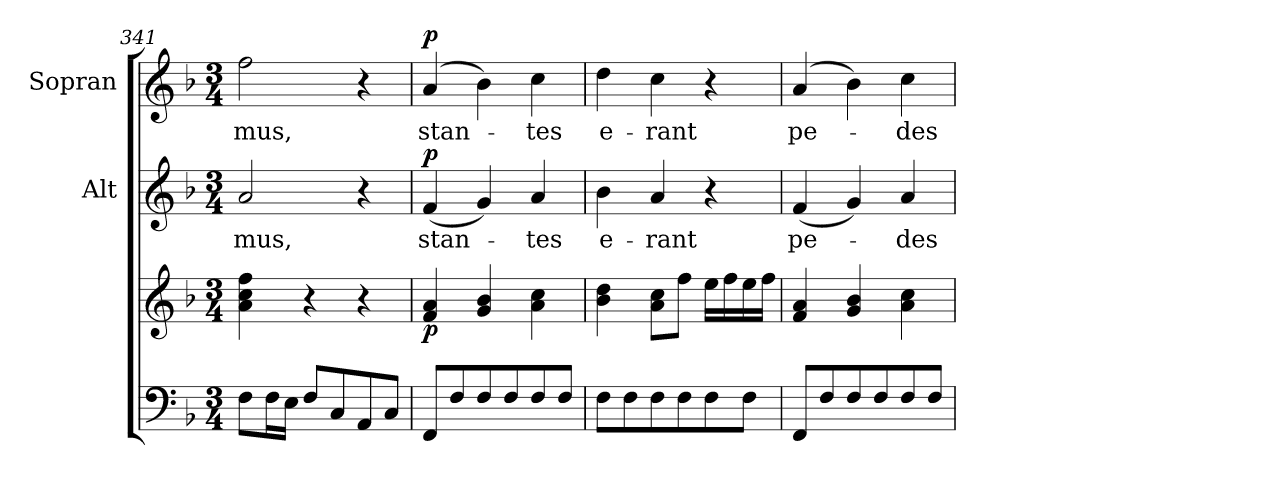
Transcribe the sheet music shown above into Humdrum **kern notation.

**kern	**kern	**dynam	**kern	**text	**dynam	**kern	**text	**dynam
*part3	*part3	*part3	*part2	*part2	*part2	*part1	*part1	*part1
*staff4	*staff3	*staff3/4	*staff2	*staff2	*staff2	*staff1	*staff1	*staff1
*	*	*	*I"Alt	*	*	*I"Sopran	*	*
*	*	*	*I'A.	*	*	*I'S.	*	*
*clefF4	*clefG2	*	*clefG2	*	*	*clefG2	*	*
*k[b-]	*k[b-]	*	*k[b-]	*	*	*k[b-]	*	*
*F:	*F:	*	*F:	*	*	*F:	*	*
*M3/4	*M3/4	*	*M3/4	*	*	*M3/4	*	*
=341	=341	=341	=341	=341	=341	=341	=341	=341
!	!	!	!	!LO:LY:b	!	!	!LO:LY:b	!
8F\L	4a\ 4cc\ 4ff\	.	2a/	-mus,	.	2ff\	-mus,	.
16F\L	.	.	.	.	.	.	.	.
16E\JJ	.	.	.	.	.	.	.	.
8F/L	4r	.	.	.	.	.	.	.
8C/	.	.	.	.	.	.	.	.
8AA/	4r	.	4r	.	.	4r	.	.
8C/J	.	.	.	.	.	.	.	.
=342	=342	=342	=342	=342	=342	=342	=342	=342
!	!	!LO:DY:b	!	!LO:LY:b	!LO:DY:a	!	!LO:LY:b	!LO:DY:a
8FF/L	4f/ 4a/	p	(<4f/	stan-	p	(4a/	stan-	p
8F/	.	.	.	.	.	.	.	.
8F/	4g/ 4b-/	.	4g/)	.	.	4b-\)	.	.
8F/	.	.	.	.	.	.	.	.
!	!	!	!	!LO:LY:b	!	!	!LO:LY:b	!
8F/	4a\ 4cc\	.	4a/	-tes	.	4cc\	-tes	.
8F/J	.	.	.	.	.	.	.	.
=343	=343	=343	=343	=343	=343	=343	=343	=343
!	!	!	!	!LO:LY:b	!	!	!LO:LY:b	!
8F\L	4b-\ 4dd\	.	4b-\	e-	.	4dd\	e-	.
8F\	.	.	.	.	.	.	.	.
!	!	!	!	!LO:LY:b	!	!	!LO:LY:b	!
8F\	8a\ 8cc\L	.	4a/	-rant	.	4cc\	-rant	.
8F\	8ff\J	.	.	.	.	.	.	.
8F\	16ee\LL	.	4r	.	.	4r	.	.
.	16ff\	.	.	.	.	.	.	.
8F\J	16ee\	.	.	.	.	.	.	.
.	16ff\JJ	.	.	.	.	.	.	.
=344	=344	=344	=344	=344	=344	=344	=344	=344
!	!	!	!	!LO:LY:b	!	!	!LO:LY:b	!
8FF/L	4f/ 4a/	.	(<4f/	pe-	.	(4a/	pe-	.
8F/	.	.	.	.	.	.	.	.
8F/	4g/ 4b-/	.	4g/)	.	.	4b-\)	.	.
8F/	.	.	.	.	.	.	.	.
!	!	!	!	!LO:LY:b	!	!	!LO:LY:b	!
8F/	4a\ 4cc\	.	4a/	-des	.	4cc\	-des	.
8F/J	.	.	.	.	.	.	.	.
=	=	=	=	=	=	=	=	=
*-	*-	*-	*-	*-	*-	*-	*-	*-
